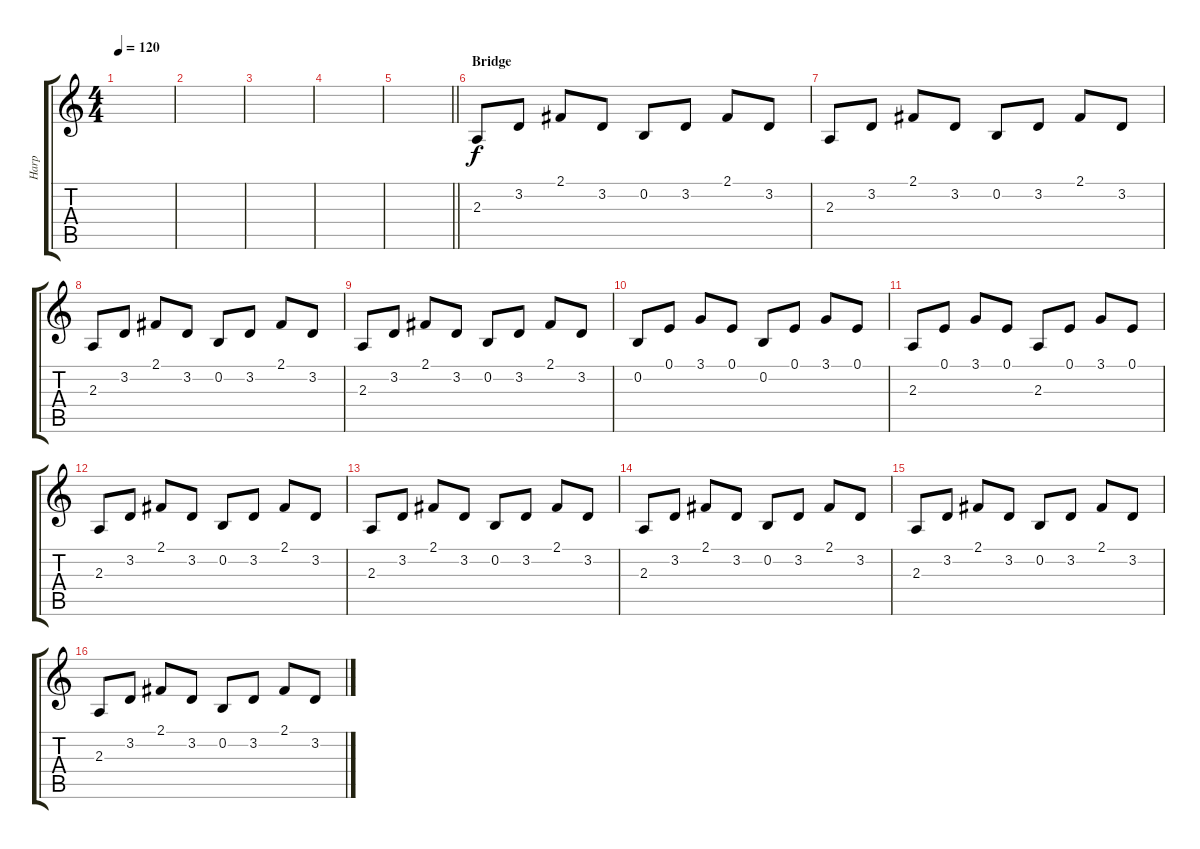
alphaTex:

\track ("Harp" "Harp") {instrument orchestralharp}
\staff {score tabs}
\tuning (E4 B3 G3 D3 A2 E2) {hide}
\ts (4 4)
\tempo 120
\clef g2
\ks c
|
|
|
|
\barLineRight lightlight
|
\section ("" "Bridge")
2.3.8 3.2.8 2.1.8 3.2.8 0.2.8 3.2.8 2.1.8 3.2.8 |
2.3.8 3.2.8 2.1.8 3.2.8 0.2.8 3.2.8 2.1.8 3.2.8 |
2.3.8 3.2.8 2.1.8 3.2.8 0.2.8 3.2.8 2.1.8 3.2.8 |
2.3.8 3.2.8 2.1.8 3.2.8 0.2.8 3.2.8 2.1.8 3.2.8 |
0.2.8 0.1.8 3.1.8 0.1.8 0.2.8 0.1.8 3.1.8 0.1.8 |
2.3.8 0.1.8 3.1.8 0.1.8 2.3.8 0.1.8 3.1.8 0.1.8 |
2.3.8 3.2.8 2.1.8 3.2.8 0.2.8 3.2.8 2.1.8 3.2.8 |
2.3.8 3.2.8 2.1.8 3.2.8 0.2.8 3.2.8 2.1.8 3.2.8 |
2.3.8 3.2.8 2.1.8 3.2.8 0.2.8 3.2.8 2.1.8 3.2.8 |
2.3.8 3.2.8 2.1.8 3.2.8 0.2.8 3.2.8 2.1.8 3.2.8 |
2.3.8 3.2.8 2.1.8 3.2.8 0.2.8 3.2.8 2.1.8 3.2.8
